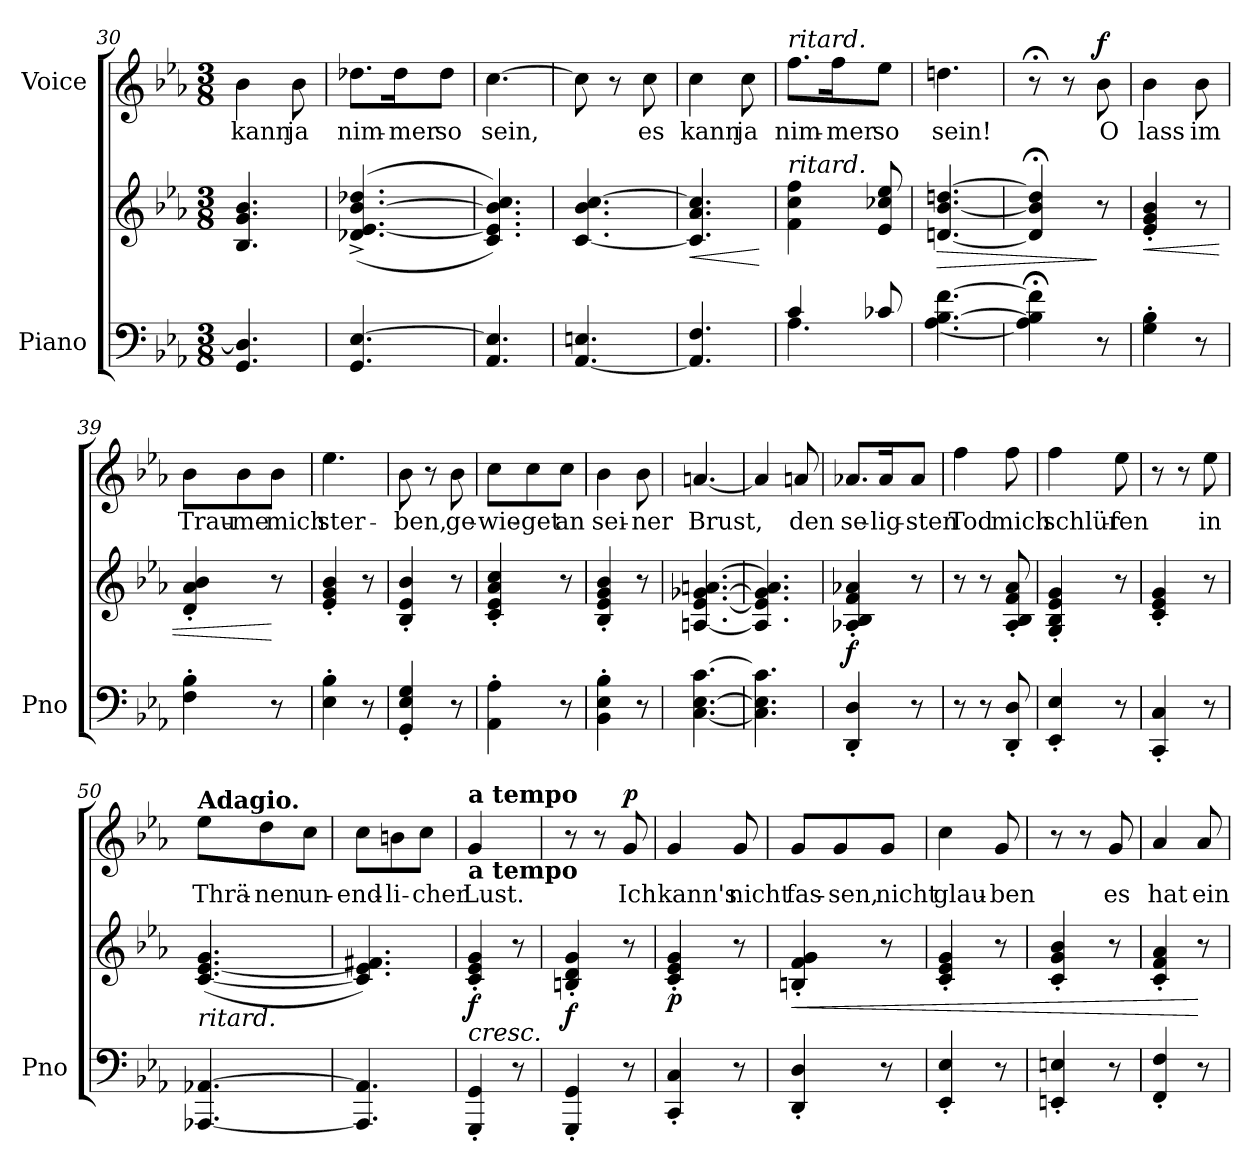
**kern	**kern	**dynam	**kern	**text	**dynam
*part2	*part2	*part2	*part1	*part1	*part1
*staff3	*staff2	*staff2/3	*staff1	*staff1	*staff1
*I"Piano	*	*	*I"Voice	*	*
*I'Pno	*	*	*	*	*
*clefF4	*clefG2	*	*clefG2	*	*
*k[b-e-a-]	*k[b-e-a-]	*	*k[b-e-a-]	*	*
*M3/8	*M3/8	*	*M3/8	*	*
=30	=30	=30	=30	=30	=30
4.GG/ 4.D/]	4.B-/ 4.g/ 4.b-/	.	4b-\	kann	.
.	.	.	8b-\	ja	.
=31	=31	=31	=31	=31	=31
4.GG/ [4.E-/	((4.d-X/^ [4.e-/^ [4.b-/^ 4.dd-X/^	.	8.dd-X\L	nim-	.
.	.	.	16dd-\K	-mer	.
.	.	.	8dd-\J	so	.
=32	=32	=32	=32	=32	=32
4.AA-/ 4.E-/]	4.c/ 4.e-/] 4.b-/] 4.cc/))	.	[4.cc\	sein,	.
=33	=33	=33	=33	=33	=33
[4.AA-/ 4.En/	[4.c/ 4.b-/ [4.cc/	.	8cc\]	.	.
.	.	.	8r	.	.
.	.	.	8cc\	es	.
=34	=34	=34	=34	=34	=34
!	!	!LO:HP:b	!	!	!
4.AA-/] 4.F/	4.c/] 4.a-/ 4.cc/]	<	4cc\	kann	.
.	.	.	8cc\	ja	.
.	.	[	.	.	.
=35	=35	=35	=35	=35	=35
*^	*	*	*	*	*
!	!	!	!	!LO:TX:a:i:t=ritard.	!	!
!	!	!LO:TX:i:t=ritard.	!	!	!	!
4c/	4.A-\	4f\ 4cc\ 4ff\	.	8.ff\L	nim-	.
.	.	.	.	16ff\K	-mer	.
8c-X/	.	8e-/ 8cc-X/ 8ee-/	.	8ee-\J	so	.
*v	*v	*	*	*	*	*
=36	=36	=36	=36	=36	=36
!	!	!LO:HP:b	!	!	!
[4.A-\ [4.B-\ [4.f\	[4.dn/ [4.b-/ [4.ddn/	>	4.ddn\	sein!	.
=37	=37	=37	=37	=37	=37
4A-\]; 4B-\]; 4f\];	4d/];< 4b-/];< 4dd/];<	.	8r;<	.	.
.	.	.	8r	.	.
!	!	!	!	!	!LO:DY:b
8r	8r	]	8b-\	O	f
=38	=38	=38	=38	=38	=38
!	!	!LO:HP:b	!	!	!
4G\' 4B-\'	4e-/' 4g/' 4b-/'	<	4b-\	lass	.
8r	8r	.	8b-\	im	.
=39	=39	=39	=39	=39	=39
4F\' 4B-\'	4d/' 4a-/' 4b-/'	.	8b-\L	Trau-	.
.	.	.	8b-\	-me	.
8r	8r	[	8b-\J	mich	.
=40	=40	=40	=40	=40	=40
4E-\' 4B-\'	4e-/' 4g/' 4b-/'	.	4.ee-\	ster-	.
8r	8r	.	.	.	.
=41	=41	=41	=41	=41	=41
4GG/' 4E-/' 4G/'	4B-/' 4e-/' 4b-/'	.	8b-\	-ben,	.
.	.	.	8r	.	.
8r	8r	.	8b-\	ge-	.
=42	=42	=42	=42	=42	=42
4AA-\' 4A-\'	4c/' 4e-/' 4a-/' 4cc/'	.	8cc\L	-wie-	.
.	.	.	8cc\	-get	.
8r	8r	.	8cc\J	an	.
=43	=43	=43	=43	=43	=43
4BB-\' 4E-\' 4B-\'	4B-/' 4e-/' 4g/' 4b-/'	.	4b-\	sei-	.
8r	8r	.	8b-\	-ner	.
=44	=44	=44	=44	=44	=44
[4.C\ [4.E-\ [4.c\	[4.An/ [4.e-/ [4.g-X/ [4.an/	.	[4.an/	Brust,	.
=45	=45	=45	=45	=45	=45
4.C\] 4.E-\] 4.c\]	4.A/] 4.e-/] 4.g-/] 4.a/]	.	4a/]	.	.
.	.	.	8an/	den	.
=46	=46	=46	=46	=46	=46
!	!	!LO:DY:b	!	!	!
4DD/' 4D/'	4A-X/' 4B-/' 4f/' 4a-X/'	f	8.a-X/L	se-	.
.	.	.	16a-/K	-lig-	.
8r	8r	.	8a-/J	-sten	.
=47	=47	=47	=47	=47	=47
8r	8r	.	4ff\	Tod	.
8r	8r	.	.	.	.
8DD/' 8D/'	8A-/' 8B-/' 8f/' 8a-/'	.	8ff\	mich	.
=48	=48	=48	=48	=48	=48
4EE-/' 4E-/'	4G/' 4B-/' 4e-/' 4g/'	.	4ff\	schlür-	.
8r	8r	.	8ee-\	-fen	.
=49	=49	=49	=49	=49	=49
4CC/' 4C/'	4c/' 4e-/' 4g/'	.	8r	.	.
.	.	.	8r	.	.
8r	8r	.	8ee-\	in	.
=50	=50	=50	=50	=50	=50
!	!	!	!LO:TX:a:B:t=Adagio.	!	!
!	!LO:TX:b:i:t=ritard.	!	!	!	!
[4.AAA-X/ [4.AA-X/	([4.c/ [4.e-/ 4.g/	.	8ee-\L	Thrä-	.
.	.	.	8dd\	-nen	.
.	.	.	8cc\J	un-	.
=51	=51	=51	=51	=51	=51
4.AAA-/] 4.AA-/]	4.c/] 4.e-/] 4.f#X/)	.	8cc\L	-end-	.
.	.	.	8bn\	-li-	.
.	.	.	8cc\J	-cher	.
=52	=52	=52	=52	=52	=52
!	!	!	!LO:TX:a:B:t=a tempo	!	!
!	!	!	!LO:TX:b:B:t=a tempo	!	!
!	!	!LO:HP:b	!	!	!
!	!	!LO:DY:n=1:b	!	!	!
4GGG/' 4GG/'	4c/' 4e-/' 4g/'	< f	4g/	Lust.	.
8r	8r	.	8ryy	.	.
=53	=53	=53	=53	=53	=53
!	!	!LO:DY:b	!	!	!
4GGG/' 4GG/'	4Bn/' 4d/' 4g/'	f	8r	.	.
.	.	.	8r	.	.
!	!	!	!	!	!LO:DY:b
8r	8r	[	8g/	Ich	p
=54	=54	=54	=54	=54	=54
!	!	!LO:DY:b	!	!	!
4CC/' 4C/'	4c/' 4e-/' 4g/'	p	4g/	kann's	.
8r	8r	.	8g/	nicht	.
=55	=55	=55	=55	=55	=55
!	!	!LO:HP:b	!	!	!
4DD/' 4D/'	4Bn/' 4f/' 4g/'	<	8g/L	fas-	.
.	.	.	8g/	-sen,	.
8r	8r	.	8g/J	nicht	.
=56	=56	=56	=56	=56	=56
4EE-/' 4E-/'	4c/' 4e-/' 4g/'	.	4cc\	glau-	.
8r	8r	.	8g/	-ben	.
=57	=57	=57	=57	=57	=57
4EEn/' 4En/'	4c/' 4g/' 4b-/'	.	8r	.	.
.	.	.	8r	.	.
8r	8r	.	8g/	es	.
=58	=58	=58	=58	=58	=58
4FF/' 4F/'	4c/' 4f/' 4a-/'	.	4a-/	hat	.
8r	8r	[	8a-/	ein	.
=	=	=	=	=	=
*-	*-	*-	*-	*-	*-
